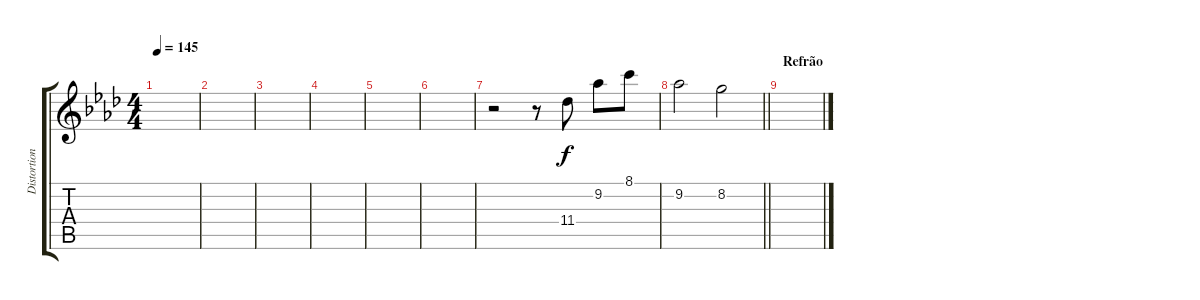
\track ("Distortion Efects" "Distortion") {instrument distortionguitar}
\staff {score tabs}
\tuning (E4 B3 G3 D3 A2 E2) {hide}
\ts (4 4)
\tempo 145
\clef g2
\ks ab
|
|
|
|
|
|
r.2 r.8 11.4.8 9.2.8 8.1.8 |
\barLineRight lightlight
9.2.2 8.2.2 |
\section ("" "Refrão")
